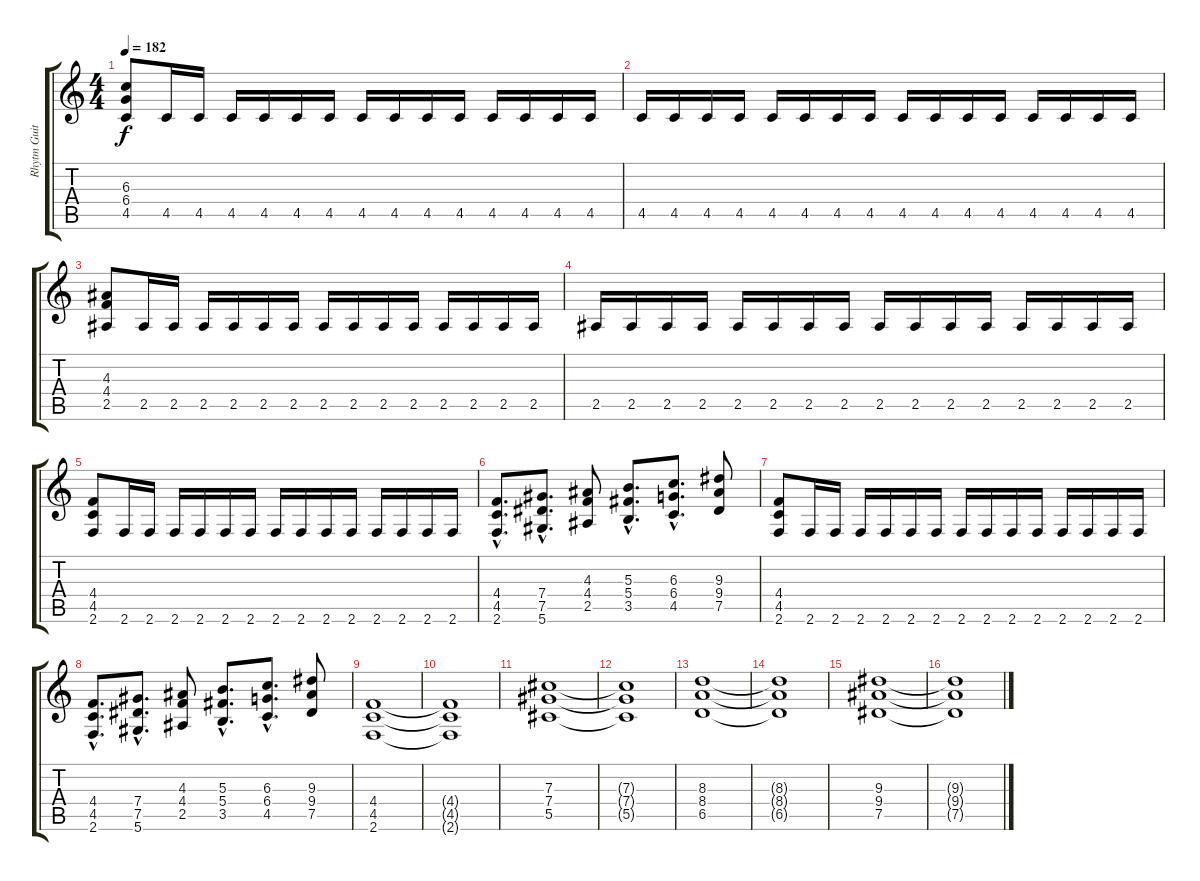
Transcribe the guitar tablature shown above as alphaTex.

\track ("Rhytm Guitar" "Rhytm Guit") {instrument distortionguitar}
\staff {score tabs}
\tuning (Eb4 Bb3 Gb3 Db3 Ab2 Eb2) {hide}
\ts (4 4)
\tempo 182
\clef g2
\ks c
(6.3 6.4 4.5).8{dy f} 4.5.16 4.5.16 4.5.16 4.5.16 4.5.16 4.5.16 4.5.16 4.5.16 4.5.16 4.5.16 4.5.16 4.5.16 4.5.16 4.5.16 |
4.5.16 4.5.16 4.5.16 4.5.16 4.5.16 4.5.16 4.5.16 4.5.16 4.5.16 4.5.16 4.5.16 4.5.16 4.5.16 4.5.16 4.5.16 4.5.16 |
(4.3 4.4 2.5).8 2.5.16 2.5.16 2.5.16 2.5.16 2.5.16 2.5.16 2.5.16 2.5.16 2.5.16 2.5.16 2.5.16 2.5.16 2.5.16 2.5.16 |
2.5.16 2.5.16 2.5.16 2.5.16 2.5.16 2.5.16 2.5.16 2.5.16 2.5.16 2.5.16 2.5.16 2.5.16 2.5.16 2.5.16 2.5.16 2.5.16 |
(4.4 4.5 2.6).8 2.6.16 2.6.16 2.6.16 2.6.16 2.6.16 2.6.16 2.6.16 2.6.16 2.6.16 2.6.16 2.6.16 2.6.16 2.6.16 2.6.16 |
(4.4{hac} 4.5{hac} 2.6{hac}).8{d} (7.4{hac} 7.5{hac} 5.6{hac}).8{d} (4.3 4.4 2.5).8 (5.3{hac} 5.4{hac} 3.5{hac}).8{d} (6.3{hac} 6.4{hac} 4.5{hac}).8{d} (9.3 9.4 7.5).8 |
(4.4 4.5 2.6).8 2.6.16 2.6.16 2.6.16 2.6.16 2.6.16 2.6.16 2.6.16 2.6.16 2.6.16 2.6.16 2.6.16 2.6.16 2.6.16 2.6.16 |
(4.4{hac} 4.5{hac} 2.6{hac}).8{d} (7.4{hac} 7.5{hac} 5.6{hac}).8{d} (4.3 4.4 2.5).8 (5.3{hac} 5.4{hac} 3.5{hac}).8{d} (6.3{hac} 6.4{hac} 4.5{hac}).8{d} (9.3 9.4 7.5).8 |
(4.4 4.5 2.6).1 |
(4.4{t} 4.5{t} 2.6{t}).1 |
(7.3 7.4 5.5).1 |
(7.3{t} 7.4{t} 5.5{t}).1 |
(8.3 8.4 6.5).1 |
(8.3{t} 8.4{t} 6.5{t}).1 |
(9.3 9.4 7.5).1 |
(9.3{t} 9.4{t} 7.5{t}).1
